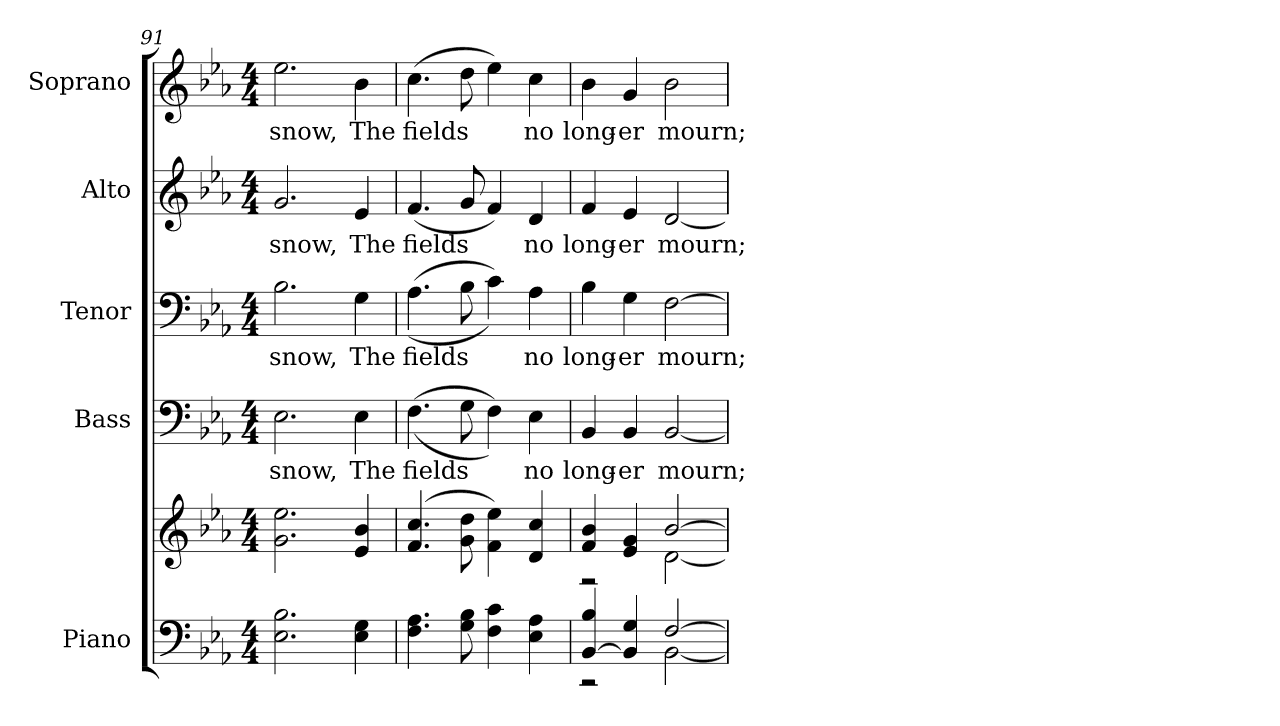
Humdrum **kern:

**kern	**kern	**kern	**text	**kern	**text	**kern	**text	**kern	**text
*part5	*part5	*part4	*part4	*part3	*part3	*part2	*part2	*part1	*part1
*staff6	*staff5	*staff4	*staff4	*staff3	*staff3	*staff2	*staff2	*staff1	*staff1
*I"Piano	*	*I"Bass	*	*I"Tenor	*	*I"Alto	*	*I"Soprano	*
*I'Pno.	*	*I'B.	*	*I'T.	*	*I'A.	*	*I'S.	*
*clefF4	*clefG2	*clefF4	*	*clefF4	*	*clefG2	*	*clefG2	*
*k[b-e-a-]	*k[b-e-a-]	*k[b-e-a-]	*	*k[b-e-a-]	*	*k[b-e-a-]	*	*k[b-e-a-]	*
*E-:	*E-:	*E-:	*	*E-:	*	*E-:	*	*E-:	*
*M4/4	*M4/4	*M4/4	*	*M4/4	*	*M4/4	*	*M4/4	*
=91	=91	=91	=91	=91	=91	=91	=91	=91	=91
!	!	!	!LO:LY:b:color=#000000	!	!	!	!	!	!
!	!	!	!	!	!LO:LY:b:color=#000000	!	!	!	!
!	!	!	!	!	!	!	!LO:LY:b:color=#000000	!	!
!	!	!	!	!	!	!	!	!	!LO:LY:b:color=#000000
2.E-i\ 2.B-i	2.gi\ 2.ee-i	2.E-i\	snow,	2.B-i\	snow,	2.gi/	snow,	2.ee-i\	snow,
!	!	!	!LO:LY:b:color=#000000	!	!	!	!	!	!
!	!	!	!	!	!LO:LY:b:color=#000000	!	!	!	!
!	!	!	!	!	!	!	!LO:LY:b:color=#000000	!	!
!	!	!	!	!	!	!	!	!	!LO:LY:b:color=#000000
4E-i\ 4Gi	4e-i/ 4b-i	4E-i\	The	4Gi\	The	4e-i/	The	4b-i\	The
=92	=92	=92	=92	=92	=92	=92	=92	=92	=92
!	!	!	!LO:LY:b:color=#000000	!	!	!	!	!	!
!	!	!	!	!	!LO:LY:b:color=#000000	!	!	!	!
!	!	!	!	!	!	!	!LO:LY:b:color=#000000	!	!
!	!	!	!	!	!	!	!	!	!LO:LY:b:color=#000000
4.Fi\ 4.A-i	(4.fi/ 4.cci	((4.Fi\	fields	((4.A-i\	fields	(4.fi/	fields	(4.cci\	fields
8Gi\ 8B-i	8gi\ 8ddi	8Gi\	.	8B-i\	.	8gi/	.	8ddi\	.
4Fi\ 4ci	4fi\ 4ee-i)	4Fi\))	.	4ci\))	.	4fi/)	.	4ee-i\)	.
!	!	!	!LO:LY:b:color=#000000	!	!	!	!	!	!
!	!	!	!	!	!LO:LY:b:color=#000000	!	!	!	!
!	!	!	!	!	!	!	!LO:LY:b:color=#000000	!	!
!	!	!	!	!	!	!	!	!	!LO:LY:b:color=#000000
4E-i\ 4A-i	4di/ 4cci	4E-i\	no	4A-i\	no	4di/	no	4cci\	no
!!LO:PB:g=z
=93	=93	=93	=93	=93	=93	=93	=93	=93	=93
*^	*^	*	*	*	*	*	*	*	*
!	!	!	!	!	!LO:LY:b:color=#000000	!	!	!	!	!	!
!	!	!	!	!	!	!	!LO:LY:b:color=#000000	!	!	!	!
!	!	!	!	!	!	!	!	!	!LO:LY:b:color=#000000	!	!
!	!	!	!	!	!	!	!	!	!	!	!LO:LY:b:color=#000000
[>4BB-i/ 4B-i	2r	4fi/ 4b-i	2r	4BB-i/	long-	4B-i\	long-	4fi/	long-	4b-i\	long-
!	!	!	!	!	!LO:LY:b:color=#000000	!	!	!	!	!	!
!	!	!	!	!	!	!	!LO:LY:b:color=#000000	!	!	!	!
!	!	!	!	!	!	!	!	!	!LO:LY:b:color=#000000	!	!
!	!	!	!	!	!	!	!	!	!	!	!LO:LY:b:color=#000000
4BB-i/] 4Gi	.	4e-i/ 4gi	.	4BB-i/	-er	4Gi\	-er	4e-i/	-er	4gi/	-er
!	!	!	!	!	!LO:LY:b:color=#000000	!	!	!	!	!	!
!	!	!	!	!	!	!	!LO:LY:b:color=#000000	!	!	!	!
!	!	!	!	!	!	!	!	!	!LO:LY:b:color=#000000	!	!
!	!	!	!	!	!	!	!	!	!	!	!LO:LY:b:color=#000000
[>2Fi/	[<2BB-i\	[>2b-i/	[<2di\	[<2BB-i/	mourn;	[>2Fi\	mourn;	[<2di/	mourn;	2b-i\	mourn;
*v	*v	*	*	*	*	*	*	*	*	*	*
*	*v	*v	*	*	*	*	*	*	*	*
=	=	=	=	=	=	=	=	=	=
*-	*-	*-	*-	*-	*-	*-	*-	*-	*-
